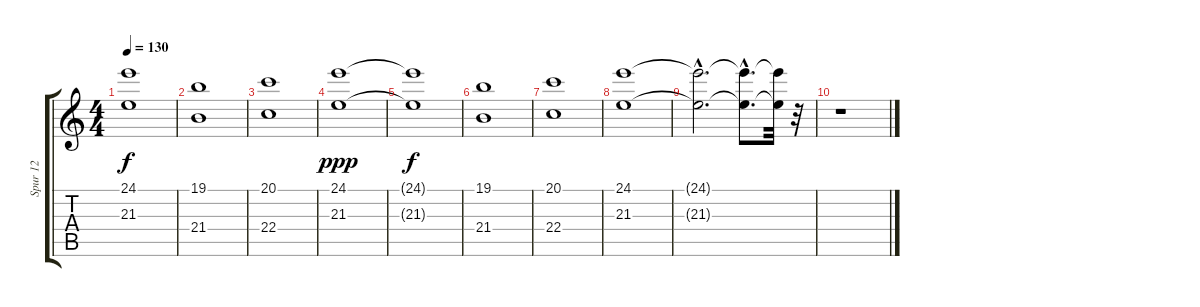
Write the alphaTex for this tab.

\track ("Spur 12" "Spur 12") {instrument drawbarorgan}
\staff {score tabs}
\tuning (E4 B3 G3 D3 A2 E2) {hide}
\ts (4 4)
\tempo 130
\clef g2
\ks c
(24.1{t} 21.3{t}).1{dy f} |
(19.1 21.4).1 |
(20.1 22.4).1 |
(24.1 21.3).1{dy ppp} |
(24.1{t} 21.3{t}).1{dy f} |
(19.1 21.4).1 |
(20.1 22.4).1 |
(24.1 21.3).1 |
(24.1{hac t} 21.3{hac t}).2{d} (24.1{hac t} 21.3{hac t}).8{d} (24.1{t} 21.3{t}).32 r.32 |
r.1
